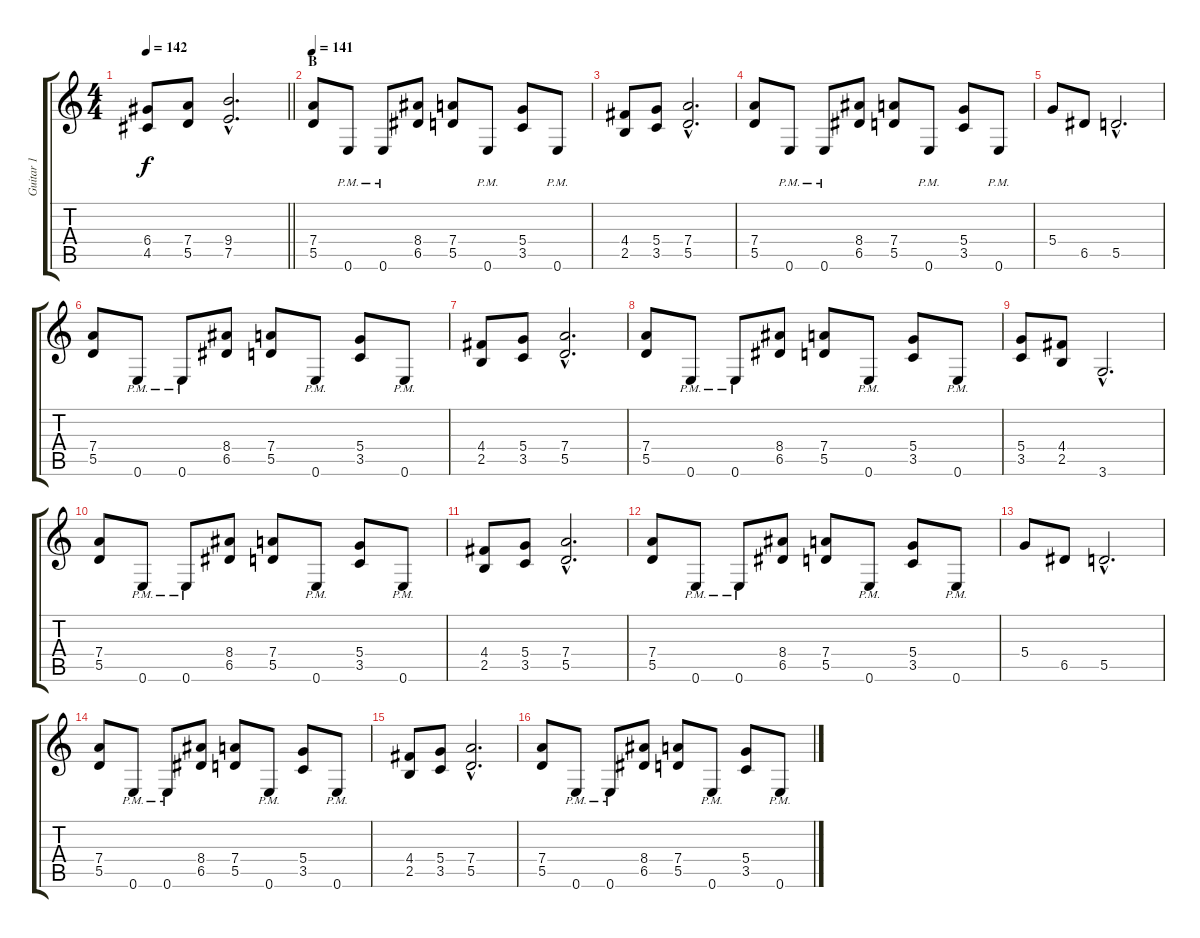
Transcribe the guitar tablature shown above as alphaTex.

\track ("Guitar 1" "Guitar 1") {instrument distortionguitar}
\staff {score tabs}
\tuning (E4 B3 G3 D3 A2 E2) {hide}
\ts (4 4)
\tempo 142
\clef g2
\barLineRight lightlight
\ks c
(6.4 4.5).8{dy f} (7.4 5.5).8 (9.4{hac} 7.5{hac}).2{d} |
\section ("" "B")
\tempo 141
(7.4 5.5).8 0.6{pm}.8 0.6{pm}.8 (8.4 6.5).8 (7.4 5.5).8 0.6{pm}.8 (5.4 3.5).8 0.6{pm}.8 |
(4.4 2.5).8 (5.4 3.5).8 (7.4{hac} 5.5{hac}).2{d} |
(7.4 5.5).8 0.6{pm}.8 0.6{pm}.8 (8.4 6.5).8 (7.4 5.5).8 0.6{pm}.8 (5.4 3.5).8 0.6{pm}.8 |
5.4.8 6.5.8 5.5{hac}.2{d} |
(7.4 5.5).8 0.6{pm}.8 0.6{pm}.8 (8.4 6.5).8 (7.4 5.5).8 0.6{pm}.8 (5.4 3.5).8 0.6{pm}.8 |
(4.4 2.5).8 (5.4 3.5).8 (7.4{hac} 5.5{hac}).2{d} |
(7.4 5.5).8 0.6{pm}.8 0.6{pm}.8 (8.4 6.5).8 (7.4 5.5).8 0.6{pm}.8 (5.4 3.5).8 0.6{pm}.8 |
(5.4 3.5).8 (4.4 2.5).8 3.6{hac}.2{d} |
(7.4 5.5).8 0.6{pm}.8 0.6{pm}.8 (8.4 6.5).8 (7.4 5.5).8 0.6{pm}.8 (5.4 3.5).8 0.6{pm}.8 |
(4.4 2.5).8 (5.4 3.5).8 (7.4{hac} 5.5{hac}).2{d} |
(7.4 5.5).8 0.6{pm}.8 0.6{pm}.8 (8.4 6.5).8 (7.4 5.5).8 0.6{pm}.8 (5.4 3.5).8 0.6{pm}.8 |
5.4.8 6.5.8 5.5{hac}.2{d} |
(7.4 5.5).8 0.6{pm}.8 0.6{pm}.8 (8.4 6.5).8 (7.4 5.5).8 0.6{pm}.8 (5.4 3.5).8 0.6{pm}.8 |
(4.4 2.5).8 (5.4 3.5).8 (7.4{hac} 5.5{hac}).2{d} |
(7.4 5.5).8 0.6{pm}.8 0.6{pm}.8 (8.4 6.5).8 (7.4 5.5).8 0.6{pm}.8 (5.4 3.5).8 0.6{pm}.8
